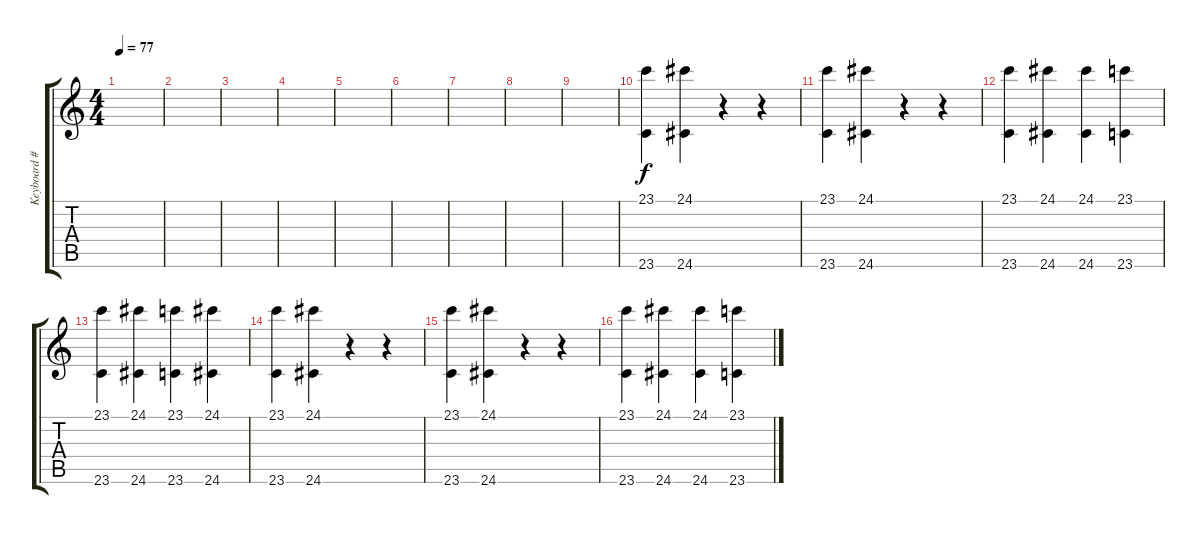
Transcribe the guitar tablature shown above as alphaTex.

\track ("Keyboard #1" "Keyboard #") {instrument tremolostrings}
\staff {score tabs}
\tuning (Db4 Ab3 E3 B2 Gb2 Db2) {hide}
\ts (4 4)
\tempo 77
\clef g2
\ks c
|
|
|
|
|
|
|
|
|
(23.1 23.6).4 (24.1 24.6).4 r.4 r.4 |
(23.1 23.6).4 (24.1 24.6).4 r.4 r.4 |
(23.1 23.6).4 (24.1 24.6).4 (24.1 24.6).4 (23.1 23.6).4 |
(23.1 23.6).4 (24.1 24.6).4 (23.1 23.6).4 (24.1 24.6).4 |
(23.1 23.6).4 (24.1 24.6).4 r.4 r.4 |
(23.1 23.6).4 (24.1 24.6).4 r.4 r.4 |
(23.1 23.6).4 (24.1 24.6).4 (24.1 24.6).4 (23.1 23.6).4
